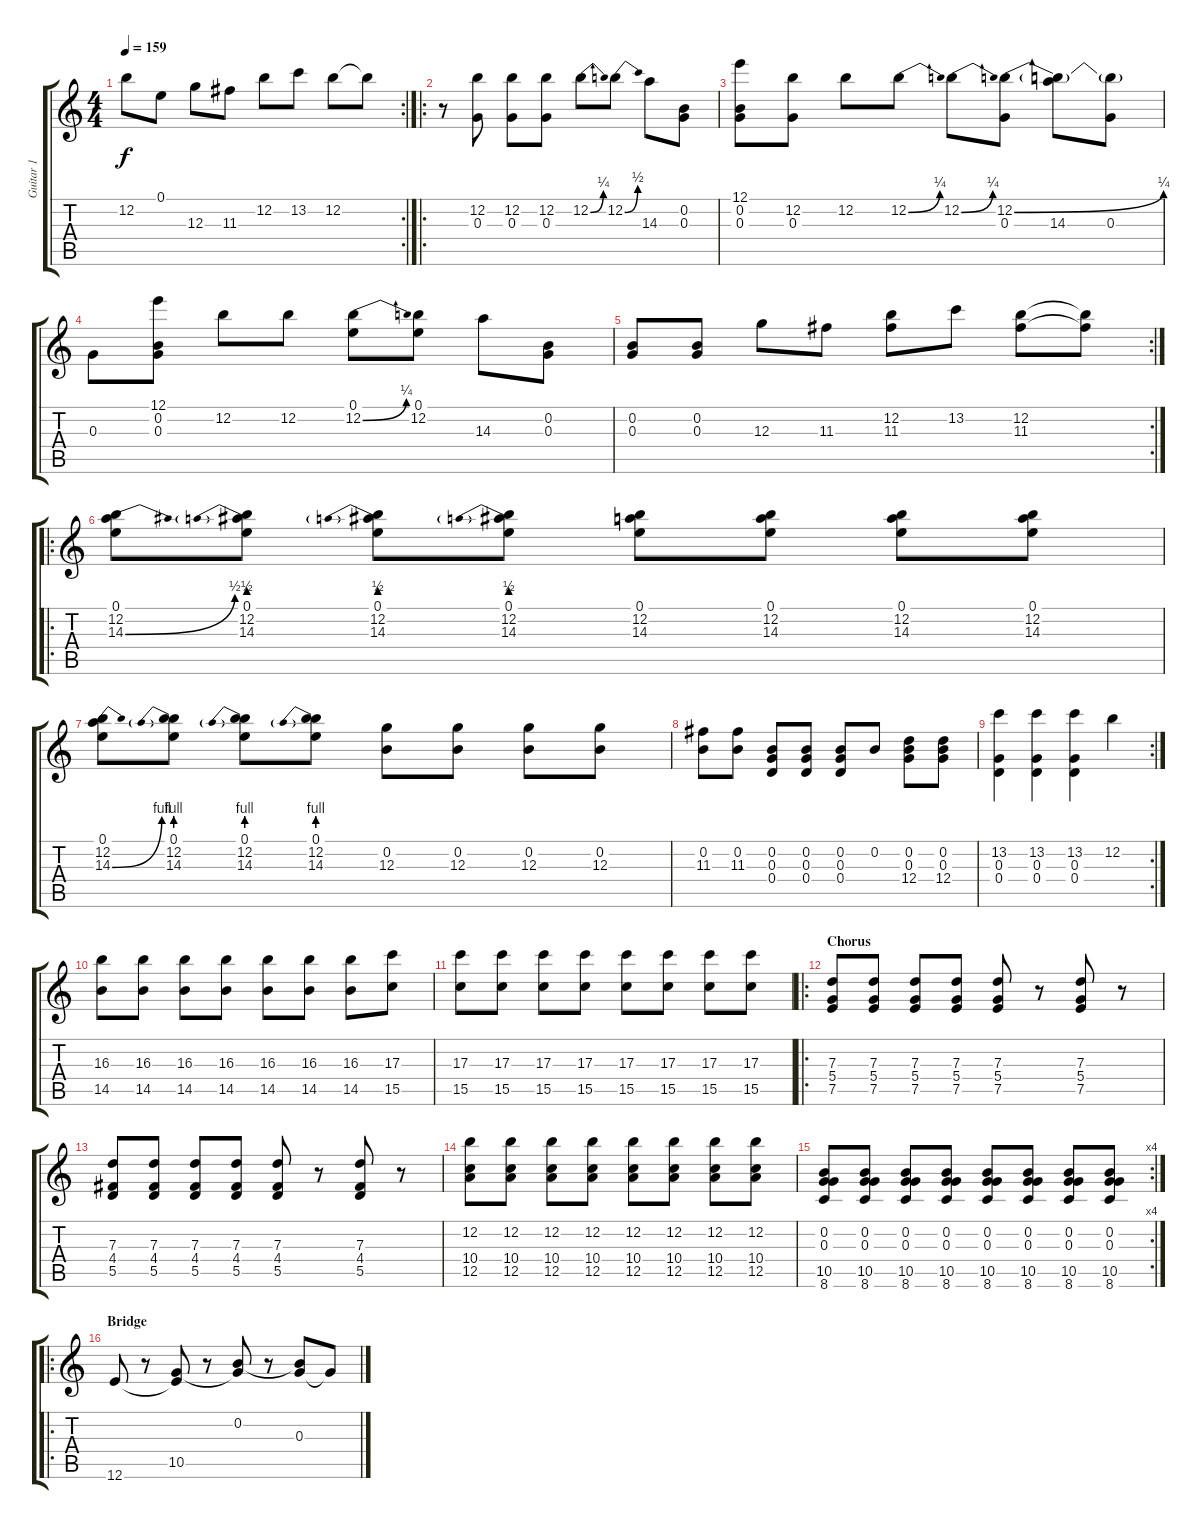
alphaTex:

\track ("Guitar 1" "Guitar 1") {instrument overdrivenguitar}
\staff {score tabs}
\tuning (E4 B3 G3 D3 A2 E2) {hide}
\rc 2
\ts (4 4)
\tempo 159
\clef g2
\ks c
12.2.8{dy f} 0.1.8 12.3.8 11.3.8 12.2.8 13.2.8 12.2.8 12.2{t}.8 |
\ro
r.8 (12.2 0.3).8 (12.2 0.3).8 (12.2 0.3).8 12.2{be (bend 0 0 60 1)}.8 12.2{be (bend 0 0 60 2)}.8 14.3.8 (0.2 0.3).8 |
(12.1 0.2 0.3).8 (12.2 0.3).8 12.2.8 12.2{be (bend 0 0 60 1)}.8 12.2{be (bend 0 0 60 1)}.8 (12.2{be (bend 0 0 60 1)} 0.3).8 (12.2{t} 14.3).8 (12.2{t} 0.3).8 |
0.3.8 (12.1 0.2 0.3).8 12.2.8 12.2.8 (0.1 12.2{be (bend 0 0 60 1)}).8 (0.1 12.2).8 14.3.8 (0.2 0.3).8 |
\rc 2
(0.2 0.3).8 (0.2 0.3).8 12.3.8 11.3.8 (12.2 11.3).8 13.2.8 (12.2 11.3).8 (12.2{t} 11.3{t}).8 |
\ro
(0.1 12.2 14.3{be (bend 0 0 60 2)}).8 (0.1 12.2 14.3{be (prebend 0 2 60 2)}).8 (0.1 12.2 14.3{be (prebend 0 2 60 2)}).8 (0.1 12.2 14.3{be (prebend 0 2 60 2)}).8 (0.1 12.2 14.3).8 (0.1 12.2 14.3).8 (0.1 12.2 14.3).8 (0.1 12.2 14.3).8 |
(0.1 12.2 14.3{be (bend 0 0 60 4)}).8 (0.1 12.2 14.3{be (prebend 0 4 60 4)}).8 (0.1 12.2 14.3{be (prebend 0 4 60 4)}).8 (0.1 12.2 14.3{be (prebend 0 4 60 4)}).8 (0.2 12.3).8 (0.2 12.3).8 (0.2 12.3).8 (0.2 12.3).8 |
(0.2 11.3).8 (0.2 11.3).8 (0.2 0.3 0.4).8 (0.2 0.3 0.4).8 (0.2 0.3 0.4).8 0.2.8 (0.2 0.3 12.4).8 (0.2 0.3 12.4).8 |
\rc 2
(13.2 0.3 0.4).4 (13.2 0.3 0.4).4 (13.2 0.3 0.4).4 12.2.4 |
(16.3 14.5).8 (16.3 14.5).8 (16.3 14.5).8 (16.3 14.5).8 (16.3 14.5).8 (16.3 14.5).8 (16.3 14.5).8 (17.3 15.5).8 |
(17.3 15.5).8 (17.3 15.5).8 (17.3 15.5).8 (17.3 15.5).8 (17.3 15.5).8 (17.3 15.5).8 (17.3 15.5).8 (17.3 15.5).8 |
\ro
\section ("" "Chorus")
(7.3 5.4 7.5).8 (7.3 5.4 7.5).8 (7.3 5.4 7.5).8 (7.3 5.4 7.5).8 (7.3 5.4 7.5).8 r.8 (7.3 5.4 7.5).8 r.8 |
(7.3 4.4 5.5).8 (7.3 4.4 5.5).8 (7.3 4.4 5.5).8 (7.3 4.4 5.5).8 (7.3 4.4 5.5).8 r.8 (7.3 4.4 5.5).8 r.8 |
(12.2 10.4 12.5).8 (12.2 10.4 12.5).8 (12.2 10.4 12.5).8 (12.2 10.4 12.5).8 (12.2 10.4 12.5).8 (12.2 10.4 12.5).8 (12.2 10.4 12.5).8 (12.2 10.4 12.5).8 |
\rc 4
(0.2 0.3 10.5 8.6).8 (0.2 0.3 10.5 8.6).8 (0.2 0.3 10.5 8.6).8 (0.2 0.3 10.5 8.6).8 (0.2 0.3 10.5 8.6).8 (0.2 0.3 10.5 8.6).8 (0.2 0.3 10.5 8.6).8 (0.2 0.3 10.5 8.6).8 |
\ro
\section ("" "Bridge")
12.6.8 r.8 (10.5 12.6{t}).8 r.8 (0.2 10.5{t}).8 r.8 (0.2{t} 0.3).8 0.3{t}.8
